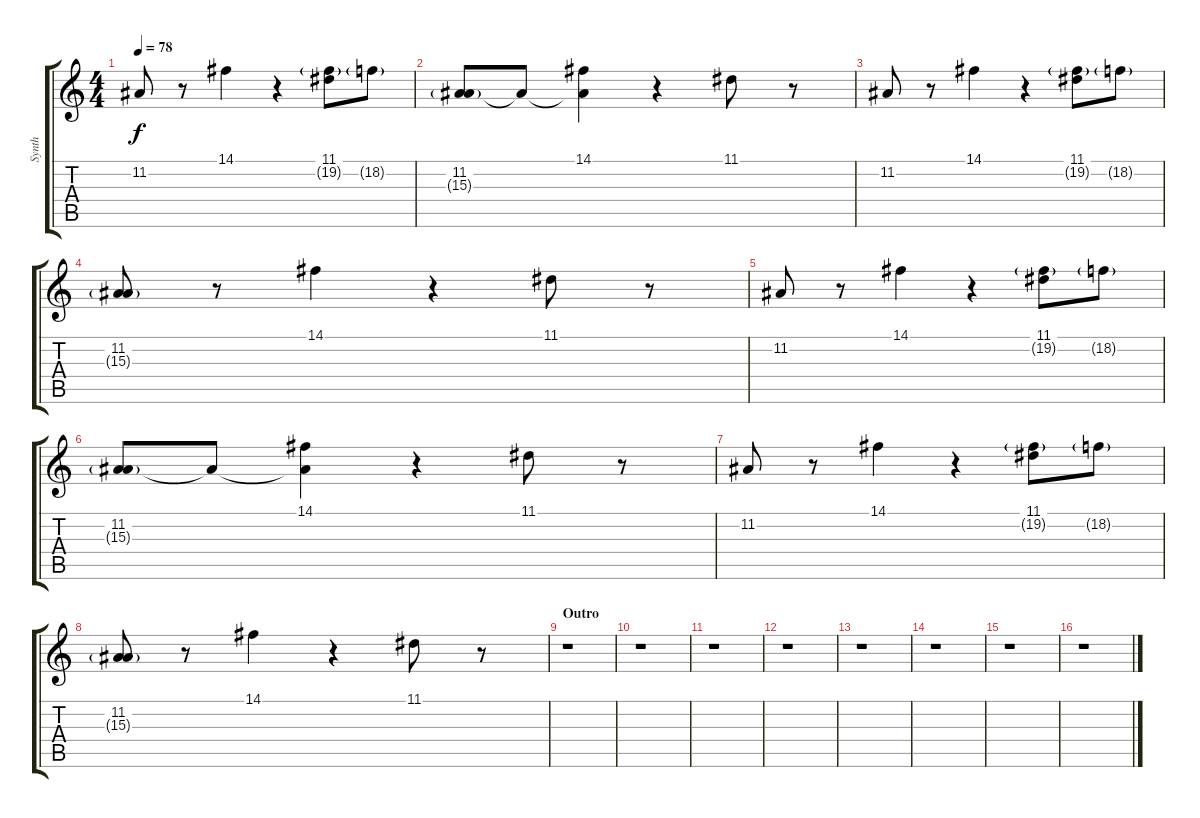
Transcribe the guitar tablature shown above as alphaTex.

\track ("Synth" "Synth") {instrument synthbrass1}
\staff {score tabs}
\tuning (E4 B3 G3 D3 A2 E2) {hide}
\ts (4 4)
\tempo 78
\clef g2
\ks c
11.2.8{dy f} r.8 14.1.4 r.4 (11.1 19.2{g}).8 18.2{g}.8 |
(11.2 15.3{g}).8 15.3{t}.8 (14.1 15.3{t}).4 r.4 11.1.8 r.8 |
11.2.8 r.8 14.1.4 r.4 (11.1 19.2{g}).8 18.2{g}.8 |
(11.2 15.3{g}).8 r.8 14.1.4 r.4 11.1.8 r.8 |
11.2.8 r.8 14.1.4 r.4 (11.1 19.2{g}).8 18.2{g}.8 |
(11.2 15.3{g}).8 15.3{t}.8 (14.1 15.3{t}).4 r.4 11.1.8 r.8 |
11.2.8 r.8 14.1.4 r.4 (11.1 19.2{g}).8 18.2{g}.8 |
(11.2 15.3{g}).8 r.8 14.1.4 r.4 11.1.8 r.8 |
\section ("" "Outro")
r.1 |
r.1 |
r.1 |
r.1 |
r.1 |
r.1 |
r.1 |
r.1
